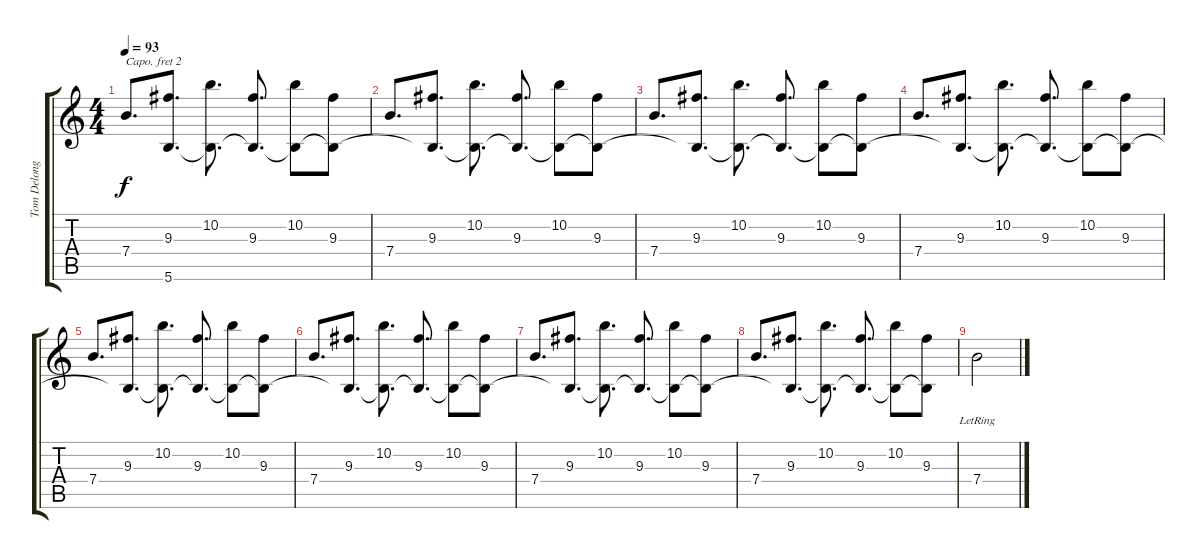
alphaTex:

\track ("Tom Delonge" "Tom Delong") {instrument overdrivenguitar}
\staff {score tabs}
\capo 2
\tuning (E4 B3 G3 D3 A2 E2) {hide}
\ts (4 4)
\tempo 93
\clef g2
\ks c
7.4.8{d dy f} (9.3 5.6{t}).8{d} (10.2 5.6{t}).8{d} (9.3 5.6{t}).8{d} (10.2 5.6{t}).8 (9.3 5.6{t}).8 |
7.4.8{d} (9.3 5.6{t}).8{d} (10.2 5.6{t}).8{d} (9.3 5.6{t}).8{d} (10.2 5.6{t}).8 (9.3 5.6{t}).8 |
7.4.8{d} (9.3 5.6{t}).8{d} (10.2 5.6{t}).8{d} (9.3 5.6{t}).8{d} (10.2 5.6{t}).8 (9.3 5.6{t}).8 |
7.4.8{d} (9.3 5.6{t}).8{d} (10.2 5.6{t}).8{d} (9.3 5.6{t}).8{d} (10.2 5.6{t}).8 (9.3 5.6{t}).8 |
7.4.8{d} (9.3 5.6{t}).8{d} (10.2 5.6{t}).8{d} (9.3 5.6{t}).8{d} (10.2 5.6{t}).8 (9.3 5.6{t}).8 |
7.4.8{d} (9.3 5.6{t}).8{d} (10.2 5.6{t}).8{d} (9.3 5.6{t}).8{d} (10.2 5.6{t}).8 (9.3 5.6{t}).8 |
7.4.8{d} (9.3 5.6{t}).8{d} (10.2 5.6{t}).8{d} (9.3 5.6{t}).8{d} (10.2 5.6{t}).8 (9.3 5.6{t}).8 |
7.4.8{d} (9.3 5.6{t}).8{d} (10.2 5.6{t}).8{d} (9.3 5.6{t}).8{d} (10.2 5.6{t}).8 (9.3 5.6{t}).8 |
7.4{lr}.2
